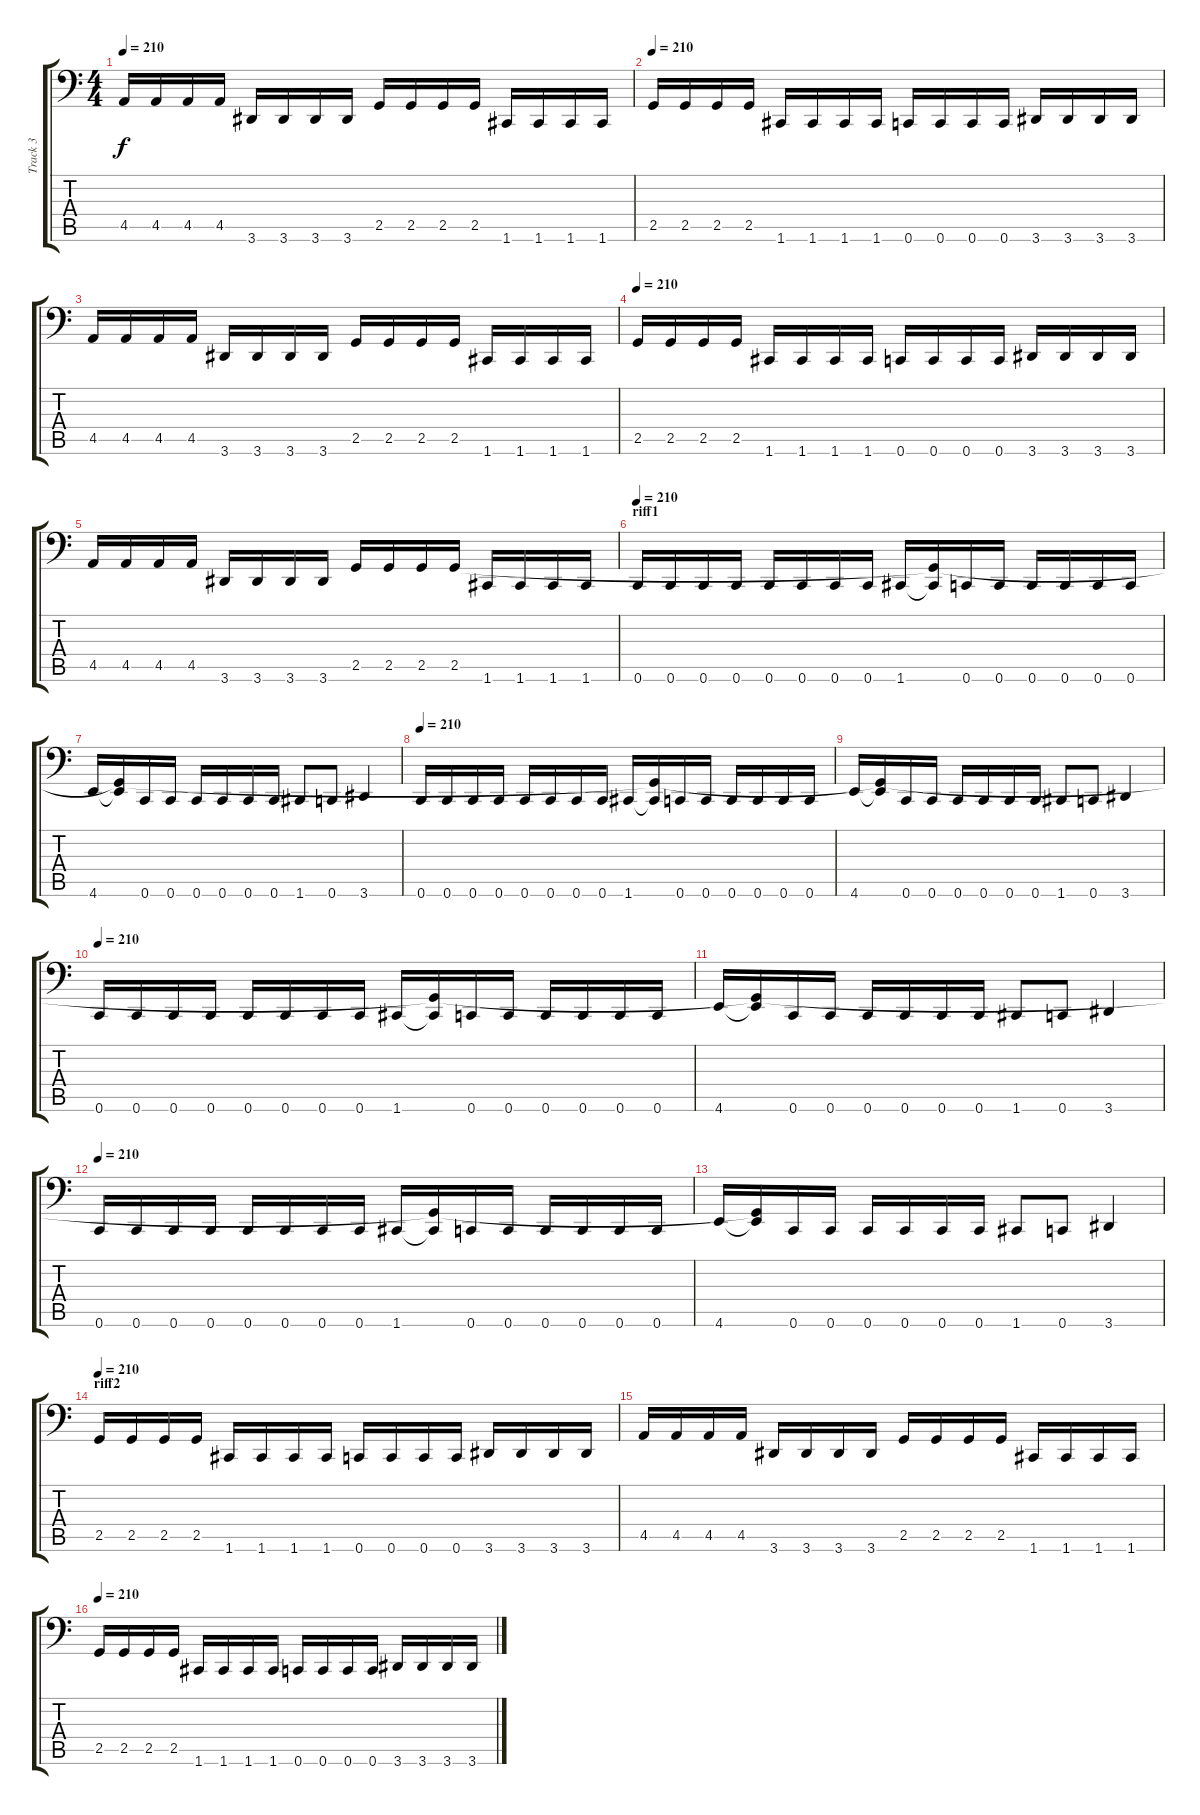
\track ("Track 3" "Track 3") {instrument electricbassfinger}
\staff {score tabs}
\tuning (C3 G2 Eb2 Bb1 F1 C1) {hide}
\ts (4 4)
\tempo 210
\clef f4
\ks c
4.5.16{dy f} 4.5.16 4.5.16 4.5.16 3.6.16 3.6.16 3.6.16 3.6.16 2.5.16 2.5.16 2.5.16 2.5.16 1.6.16 1.6.16 1.6.16 1.6.16 |
\tempo 210
2.5.16 2.5.16 2.5.16 2.5.16 1.6.16 1.6.16 1.6.16 1.6.16 0.6.16 0.6.16 0.6.16 0.6.16 3.6.16 3.6.16 3.6.16 3.6.16 |
4.5.16 4.5.16 4.5.16 4.5.16 3.6.16 3.6.16 3.6.16 3.6.16 2.5.16 2.5.16 2.5.16 2.5.16 1.6.16 1.6.16 1.6.16 1.6.16 |
\tempo 210
2.5.16 2.5.16 2.5.16 2.5.16 1.6.16 1.6.16 1.6.16 1.6.16 0.6.16 0.6.16 0.6.16 0.6.16 3.6.16 3.6.16 3.6.16 3.6.16 |
4.5.16 4.5.16 4.5.16 4.5.16 3.6.16 3.6.16 3.6.16 3.6.16 2.5.16 2.5.16 2.5.16 2.5.16 1.6.16 1.6.16 1.6.16 1.6.16 |
\section ("" "riff1")
\tempo 210
0.6.16{balance 16} 0.6.16 0.6.16 0.6.16 0.6.16 0.6.16 0.6.16 0.6.16 1.6.16 (2.5{t} 1.6{t}).16 0.6.16 0.6.16 0.6.16 0.6.16 0.6.16 0.6.16 |
4.6.16 (2.5{t} 4.6{t}).16 0.6.16 0.6.16 0.6.16 0.6.16 0.6.16 0.6.16 1.6.8 0.6.8 3.6.4 |
\tempo 210
0.6.16{balance 16} 0.6.16 0.6.16 0.6.16 0.6.16 0.6.16 0.6.16 0.6.16 1.6.16 (2.5{t} 1.6{t}).16 0.6.16 0.6.16 0.6.16 0.6.16 0.6.16 0.6.16 |
4.6.16 (2.5{t} 4.6{t}).16 0.6.16 0.6.16 0.6.16 0.6.16 0.6.16 0.6.16 1.6.8 0.6.8 3.6.4 |
\tempo 210
0.6.16{balance 16} 0.6.16 0.6.16 0.6.16 0.6.16 0.6.16 0.6.16 0.6.16 1.6.16 (2.5{t} 1.6{t}).16 0.6.16 0.6.16 0.6.16 0.6.16 0.6.16 0.6.16 |
4.6.16 (2.5{t} 4.6{t}).16 0.6.16 0.6.16 0.6.16 0.6.16 0.6.16 0.6.16 1.6.8 0.6.8 3.6.4 |
\tempo 210
0.6.16{balance 16} 0.6.16 0.6.16 0.6.16 0.6.16 0.6.16 0.6.16 0.6.16 1.6.16 (2.5{t} 1.6{t}).16 0.6.16 0.6.16 0.6.16 0.6.16 0.6.16 0.6.16 |
4.6.16 (2.5{t} 4.6{t}).16 0.6.16 0.6.16 0.6.16 0.6.16 0.6.16 0.6.16 1.6.8 0.6.8 3.6.4 |
\section ("" "riff2")
\tempo 210
2.5.16 2.5.16 2.5.16 2.5.16 1.6.16 1.6.16 1.6.16 1.6.16 0.6.16 0.6.16 0.6.16 0.6.16 3.6.16 3.6.16 3.6.16 3.6.16 |
4.5.16 4.5.16 4.5.16 4.5.16 3.6.16 3.6.16 3.6.16 3.6.16 2.5.16 2.5.16 2.5.16 2.5.16 1.6.16 1.6.16 1.6.16 1.6.16 |
\tempo 210
2.5.16 2.5.16 2.5.16 2.5.16 1.6.16 1.6.16 1.6.16 1.6.16 0.6.16 0.6.16 0.6.16 0.6.16 3.6.16 3.6.16 3.6.16 3.6.16
